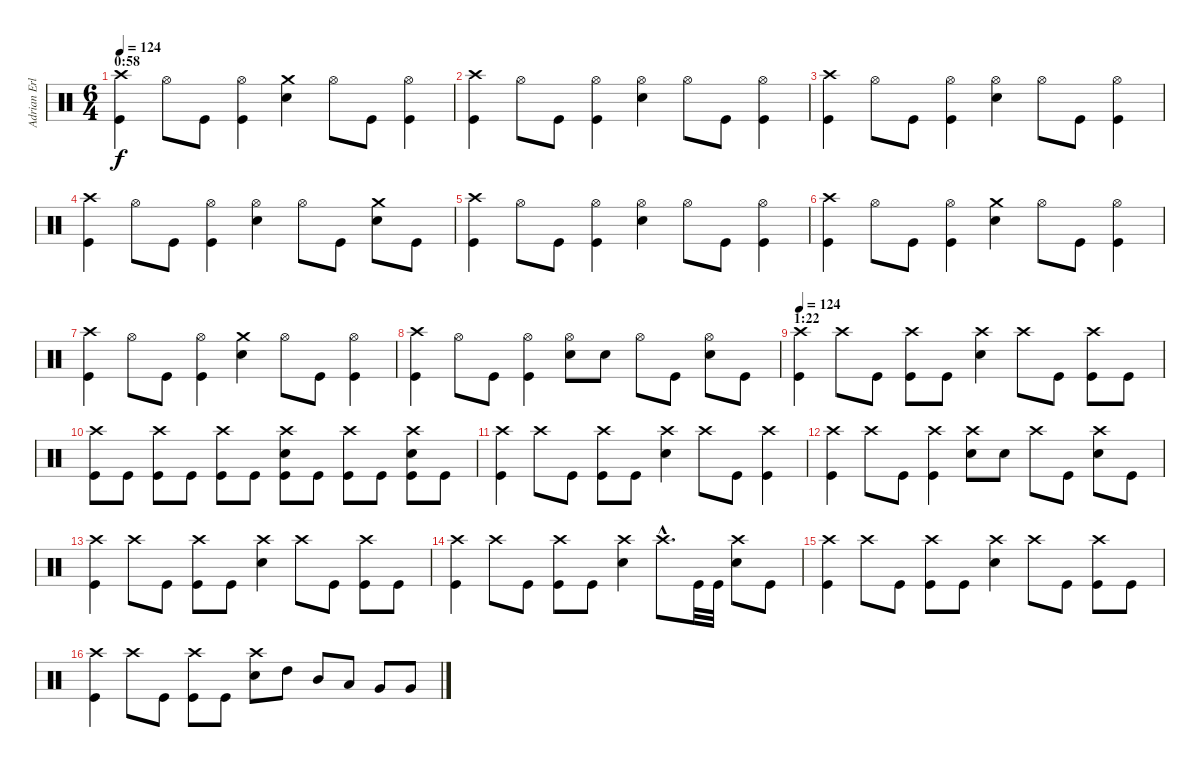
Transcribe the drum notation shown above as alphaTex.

\track ("Adrian Erlandsson (Norseman of the Apoca" "Adrian Erl") {instrument percussion}
\staff {score}
\articulation defaults
\ts (6 4)
\section ("" "0:58")
\tempo 124
\clef neutral
\ks c
("Crash high (hit)" "Kick (hit)").4{dy f} "Hi-Hat (open)".8 "Kick (hit)".8 ("Hi-Hat (open)" "Kick (hit)").4 ("Crash medium (hit)" "Electric Snare (hit)").4 "Hi-Hat (open)".8 "Kick (hit)".8 ("Hi-Hat (open)" "Kick (hit)").4 |
("Crash high (hit)" "Kick (hit)").4 "Hi-Hat (open)".8 "Kick (hit)".8 ("Hi-Hat (open)" "Kick (hit)").4 ("Hi-Hat (open)" "Electric Snare (hit)").4 "Hi-Hat (open)".8 "Kick (hit)".8 ("Hi-Hat (open)" "Kick (hit)").4 |
("Crash high (hit)" "Kick (hit)").4 "Hi-Hat (open)".8 "Kick (hit)".8 ("Hi-Hat (open)" "Kick (hit)").4 ("Hi-Hat (open)" "Electric Snare (hit)").4 "Hi-Hat (open)".8 "Kick (hit)".8 ("Hi-Hat (open)" "Kick (hit)").4 |
("Crash high (hit)" "Kick (hit)").4 "Hi-Hat (open)".8 "Kick (hit)".8 ("Hi-Hat (open)" "Kick (hit)").4 ("Hi-Hat (open)" "Electric Snare (hit)").4 "Hi-Hat (open)".8 "Kick (hit)".8 ("Crash medium (hit)" "Electric Snare (hit)").8 "Kick (hit)".8 |
("Crash high (hit)" "Kick (hit)").4 "Hi-Hat (open)".8 "Kick (hit)".8 ("Hi-Hat (open)" "Kick (hit)").4 ("Hi-Hat (open)" "Electric Snare (hit)").4 "Hi-Hat (open)".8 "Kick (hit)".8 ("Hi-Hat (open)" "Kick (hit)").4 |
("Crash high (hit)" "Kick (hit)").4 "Hi-Hat (open)".8 "Kick (hit)".8 ("Hi-Hat (open)" "Kick (hit)").4 ("Crash medium (hit)" "Electric Snare (hit)").4 "Hi-Hat (open)".8 "Kick (hit)".8 ("Hi-Hat (open)" "Kick (hit)").4 |
("Crash high (hit)" "Kick (hit)").4 "Hi-Hat (open)".8 "Kick (hit)".8 ("Hi-Hat (open)" "Kick (hit)").4 ("Crash medium (hit)" "Electric Snare (hit)").4 "Hi-Hat (open)".8 "Kick (hit)".8 ("Hi-Hat (open)" "Kick (hit)").4 |
("Crash high (hit)" "Kick (hit)").4 "Hi-Hat (open)".8 "Kick (hit)".8 ("Hi-Hat (open)" "Kick (hit)").4 ("Hi-Hat (open)" "Electric Snare (hit)").8 "Electric Snare (hit)".8 "Hi-Hat (open)".8 "Kick (hit)".8 ("Hi-Hat (open)" "Electric Snare (hit)").8 "Kick (hit)".8 |
\section ("" "1:22")
\tempo 124
("Crash high (hit)" "Kick (hit)").4 "Crash high (hit)".8 "Kick (hit)".8 ("Crash high (hit)" "Kick (hit)").8 "Kick (hit)".8 ("Crash high (hit)" "Electric Snare (hit)").4 "Crash high (hit)".8 "Kick (hit)".8 ("Crash high (hit)" "Kick (hit)").8 "Kick (hit)".8 |
("Crash high (hit)" "Kick (hit)").8 "Kick (hit)".8 ("Crash high (hit)" "Kick (hit)").8 "Kick (hit)".8 ("Crash high (hit)" "Kick (hit)").8 "Kick (hit)".8 ("Crash high (hit)" "Electric Snare (hit)" "Kick (hit)").8 "Kick (hit)".8 ("Crash high (hit)" "Kick (hit)").8 "Kick (hit)".8 ("Crash high (hit)" "Electric Snare (hit)" "Kick (hit)").8 "Kick (hit)".8 |
("Crash high (hit)" "Kick (hit)").4 "Crash high (hit)".8 "Kick (hit)".8 ("Crash high (hit)" "Kick (hit)").8 "Kick (hit)".8 ("Crash high (hit)" "Electric Snare (hit)").4 "Crash high (hit)".8 "Kick (hit)".8 ("Crash high (hit)" "Kick (hit)").4 |
("Crash high (hit)" "Kick (hit)").4 "Crash high (hit)".8 "Kick (hit)".8 ("Crash high (hit)" "Kick (hit)").4 ("Crash high (hit)" "Electric Snare (hit)").8 "Electric Snare (hit)".8 "Crash high (hit)".8 "Kick (hit)".8 ("Crash high (hit)" "Electric Snare (hit)").8 "Kick (hit)".8 |
("Crash high (hit)" "Kick (hit)").4 "Crash high (hit)".8 "Kick (hit)".8 ("Crash high (hit)" "Kick (hit)").8 "Kick (hit)".8 ("Crash high (hit)" "Electric Snare (hit)").4 "Crash high (hit)".8 "Kick (hit)".8 ("Crash high (hit)" "Kick (hit)").8 "Kick (hit)".8 |
("Crash high (hit)" "Kick (hit)").4 "Crash high (hit)".8 "Kick (hit)".8 ("Crash high (hit)" "Kick (hit)").8 "Kick (hit)".8 ("Crash high (hit)" "Electric Snare (hit)").4 "Crash high (hit)"{hac}.8{d} "Kick (hit)".32 "Kick (hit)".32 ("Crash high (hit)" "Electric Snare (hit)").8 "Kick (hit)".8 |
("Crash high (hit)" "Kick (hit)").4 "Crash high (hit)".8 "Kick (hit)".8 ("Crash high (hit)" "Kick (hit)").8 "Kick (hit)".8 ("Crash high (hit)" "Electric Snare (hit)").4 "Crash high (hit)".8 "Kick (hit)".8 ("Crash high (hit)" "Kick (hit)").8 "Kick (hit)".8 |
("Crash high (hit)" "Kick (hit)").4 "Crash high (hit)".8 "Kick (hit)".8 ("Crash high (hit)" "Kick (hit)").8 "Kick (hit)".8 ("Crash high (hit)" "Electric Snare (hit)").8 "High Tom (hit)".8 "Mid Tom (hit)".8 "Low Tom (hit)".8 "Very Low Tom (hit)".8 "Very Low Tom (hit)".8
